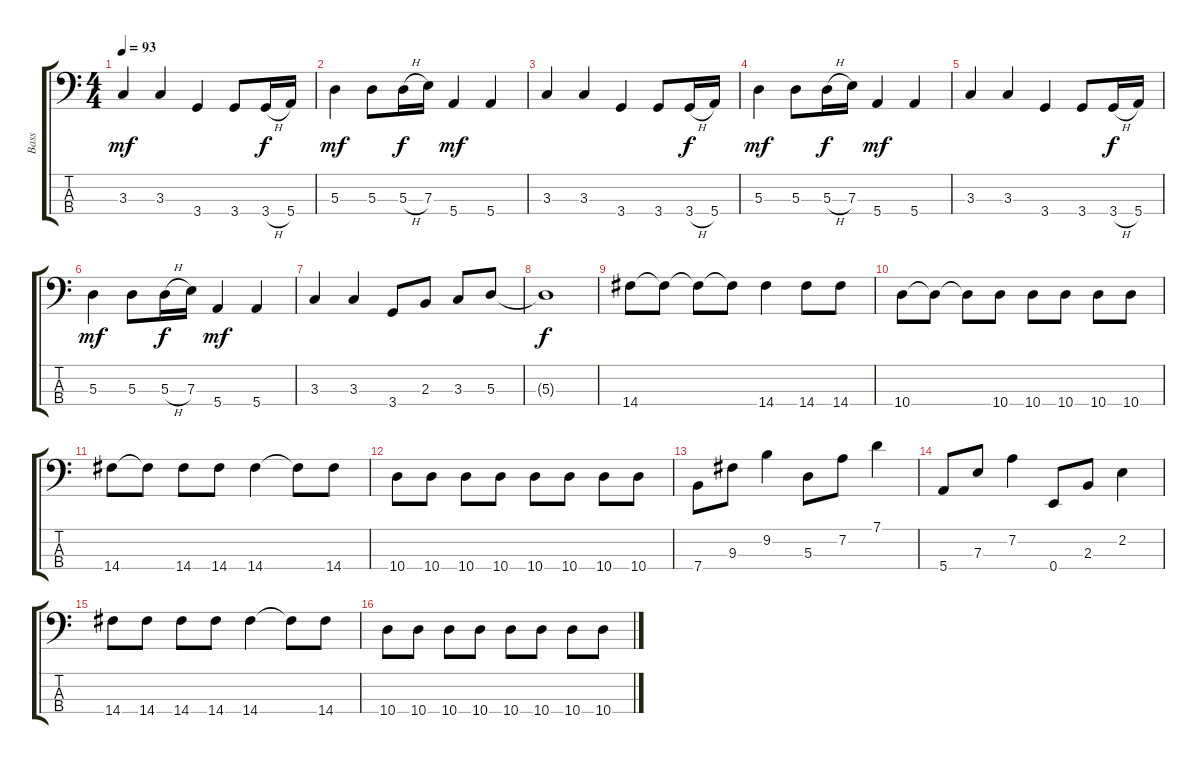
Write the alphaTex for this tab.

\track ("Bass" "Bass") {instrument electricbassfinger}
\staff {score tabs}
\tuning (G2 D2 A1 E1) {hide}
\ts (4 4)
\tempo 93
\clef f4
\ks c
3.3.4{dy mf} 3.3.4 3.4.4 3.4.8 3.4{h}.16{dy f} 5.4.16 |
5.3.4{dy mf} 5.3.8 5.3{h}.16{dy f} 7.3.16 5.4.4{dy mf} 5.4.4 |
3.3.4 3.3.4 3.4.4 3.4.8 3.4{h}.16{dy f} 5.4.16 |
5.3.4{dy mf} 5.3.8 5.3{h}.16{dy f} 7.3.16 5.4.4{dy mf} 5.4.4 |
3.3.4 3.3.4 3.4.4 3.4.8 3.4{h}.16{dy f} 5.4.16 |
5.3.4{dy mf} 5.3.8 5.3{h}.16{dy f} 7.3.16 5.4.4{dy mf} 5.4.4 |
3.3.4 3.3.4 3.4.8 2.3.8 3.3.8 5.3.8 |
5.3{t}.1{dy f} |
14.4.8{volume 13} 14.4{t}.8 14.4{t}.8 14.4{t}.8 14.4.4 14.4.8 14.4.8 |
10.4.8 10.4{t}.8 10.4{t}.8 10.4.8 10.4.8 10.4.8 10.4.8 10.4.8 |
14.4.8 14.4{t}.8 14.4.8 14.4.8 14.4.4 14.4{t}.8 14.4.8 |
10.4.8 10.4.8 10.4.8 10.4.8 10.4.8 10.4.8 10.4.8 10.4.8 |
7.4.8 9.3.8 9.2.4 5.3.8 7.2.8 7.1.4 |
5.4.8 7.3.8 7.2.4 0.4.8 2.3.8 2.2.4 |
14.4.8 14.4.8 14.4.8 14.4.8 14.4.4 14.4{t}.8 14.4.8 |
10.4.8 10.4.8 10.4.8 10.4.8 10.4.8 10.4.8 10.4.8 10.4.8
